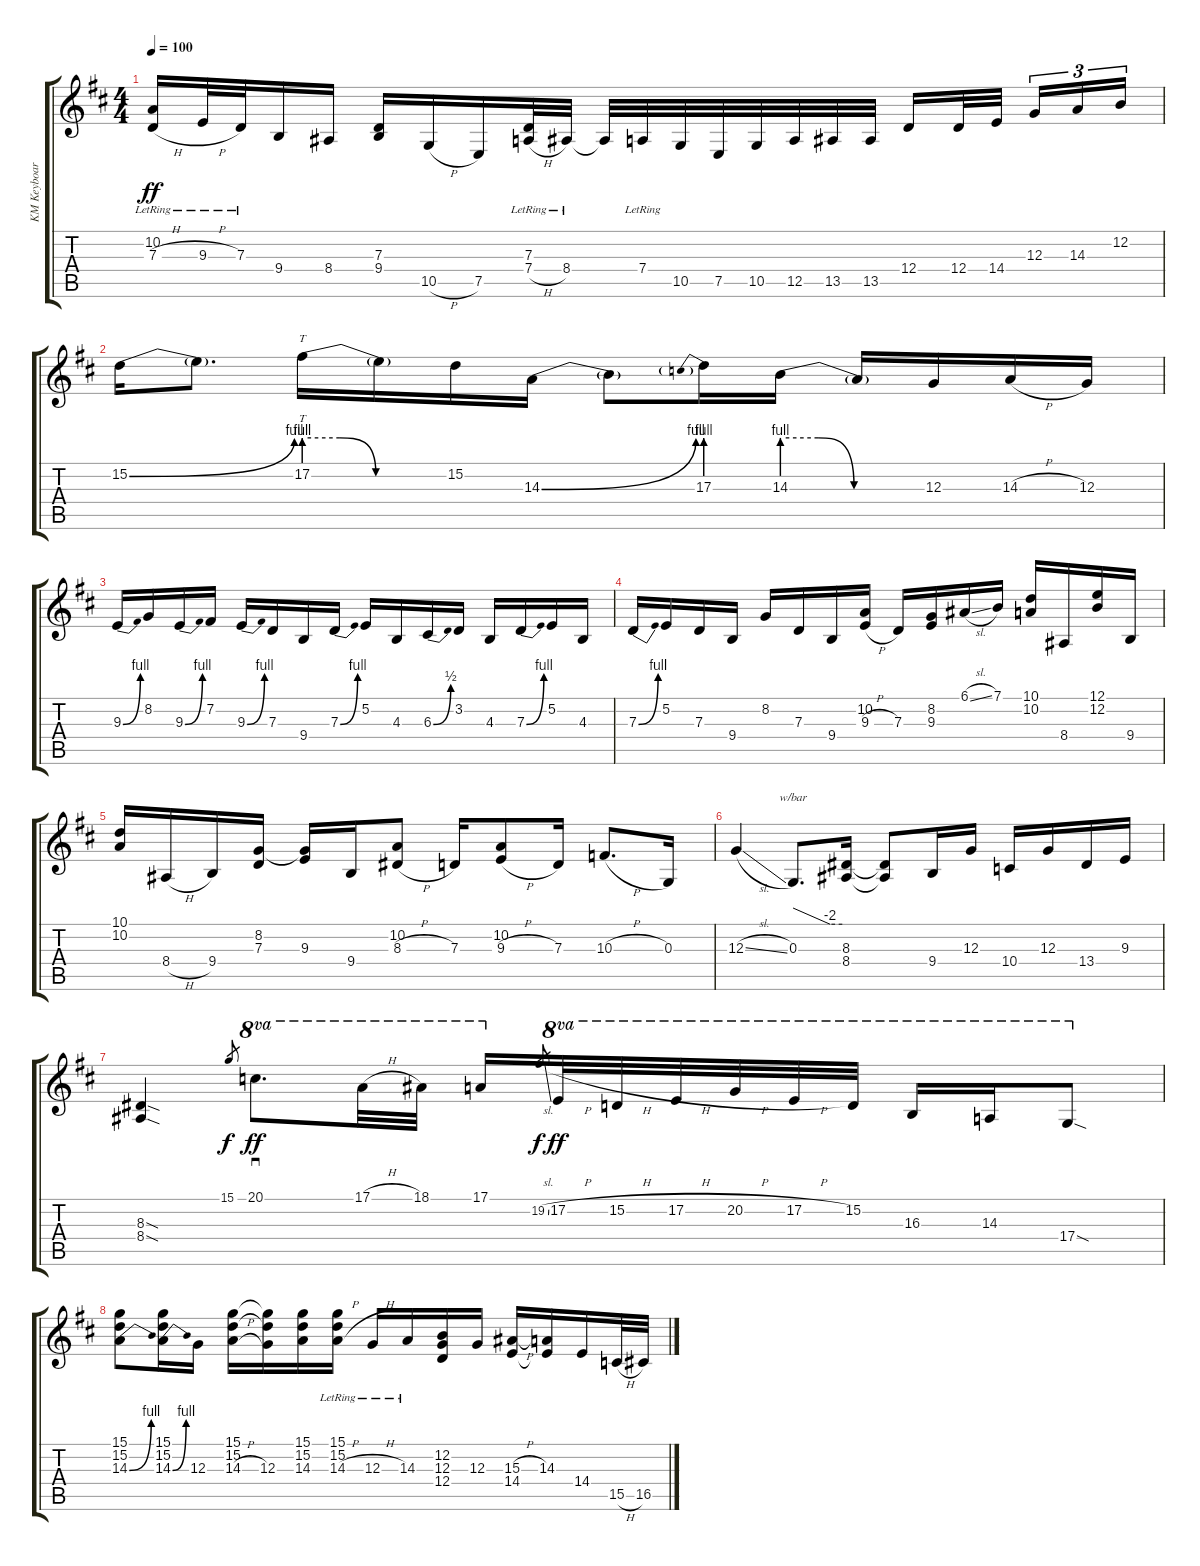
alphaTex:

\track ("KM Keyboards" "KM Keyboar") {instrument lead5charang}
\staff {score tabs}
\tuning (E4 B3 G3 D3 A2 E2) {hide}
\ts (4 4)
\tempo 100
\clef g2
\ks d
(10.2{lr} 7.3{h lr}).16{dy ff} 9.3{h lr}.32 7.3{lr}.32 9.4.16 8.4.16 (7.3 9.4).16 10.5{h}.16 7.5.16 (7.3{lr} 7.4{h lr}).32 8.4{lr}.32 8.4{t}.32 7.4{lr}.32 10.5.32 7.5.32 10.5.32 12.5.32 13.5.32 13.5.32 12.4.16 12.4.32 14.4.32{beam splitsecondary} 12.3.16{tu (3 2)} 14.3.16{tu (3 2)} 12.2.16{tu (3 2)} |
15.2{be (bend 0 0 60 4)}.16 15.2{t}.8{d} 17.2{be (custom 0 4 15 4 30 0 60 0)}.16{tt} 17.2{t}.16 15.2.16 14.3{be (bend 0 0 60 4)}.16 14.3{t}.8 17.3{be (prebend 0 4 60 4)}.16 14.3{be (custom 0 4 15 4 30 0 60 0)}.16 14.3{t}.16 12.3.16 14.3{h}.16 12.3.16 |
9.3{be (bend 0 0 60 4)}.16 8.2.16 9.3{be (bend 0 0 60 4)}.16 7.2.16 9.3{be (bend 0 0 60 4)}.16 7.3.16 9.4.16 7.3{be (bend 0 0 60 4)}.16 5.2.16 4.3.16 6.3{be (bend 0 0 60 2)}.16 3.2.16 4.3.16 7.3{be (bend 0 0 60 4)}.16 5.2.16 4.3.16 |
7.3{be (bend 0 0 60 4)}.16 5.2.16 7.3.16 9.4.16 8.2.16 7.3.16 9.4.16 (10.2 9.3{h}).16 7.3.16 (8.2 9.3).16 6.1{sl}.16 7.1.16 (10.1 10.2).16 8.4.16 (12.1 12.2).16 9.4.16 |
(10.1 10.2).16 8.4{h}.16 9.4.16 (8.2 7.3).16 (8.2{t} 9.3).16 9.4.16 (10.2 8.3{h}).8 7.3.16 (10.2 9.3{h}).8 7.3.16 10.3{h}.8{d} 0.3.16 |
12.3{sl}.4 0.3.8{d tbe (custom default 0 0 45 -8 60 -8)} (8.3 8.4).16 (8.3{t} 8.4{t}).8 9.4.16 12.3.16 10.4.16 12.3.16 13.4.16 9.3.16 |
(8.3{sod} 8.4{sod}).4 15.1.8{gr dy f} 20.1.8{d sd ot 8va dy ff} 17.1{h}.32{ot 8va} 18.1.32{ot 8va} 17.1.16{ot 8va} 19.2{sl}.8{gr dy f} 17.2{h}.32{ot 8va dy ff} 15.2{h}.32{ot 8va} 17.2{h}.32{ot 8va} 20.2{h}.32{ot 8va} 17.2{h}.32{ot 8va} 15.2.32{ot 8va} 16.3.16{ot 8va} 14.3.16{ot 8va} 17.4{sod}.8{ot 8va} |
(15.1 15.2 14.3{be (bend 0 0 60 4)}).8 (15.1 15.2 14.3{be (bend 0 0 60 4)}).16 12.3.16 (15.1 15.2 14.3{h}).16 (15.1{t} 15.2{t} 12.3).16 (15.1 15.2 14.3).16 (15.1{lr} 15.2{lr} 14.3{h lr}).16 12.3{h lr}.16 14.3{lr}.16 (12.2 12.3 12.4).16 12.3.16 (15.3{h} 14.4).16 (14.3 14.4{t}).16 14.4.16 15.5{h}.32 16.5.32
